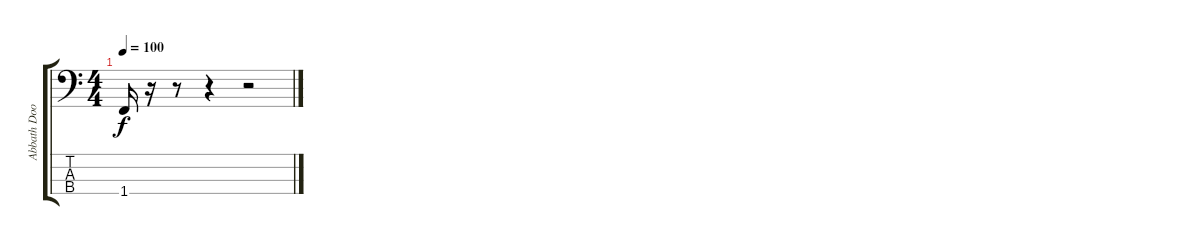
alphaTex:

\track ("Abbath Doom Occulta" "Abbath Doo") {instrument electricbasspick}
\staff {score tabs}
\tuning (G2 D2 A1 E1) {hide}
\ts (4 4)
\tempo 100
\clef f4
\ks c
1.4.16{dy f} r.16 r.8 r.4 r.2
